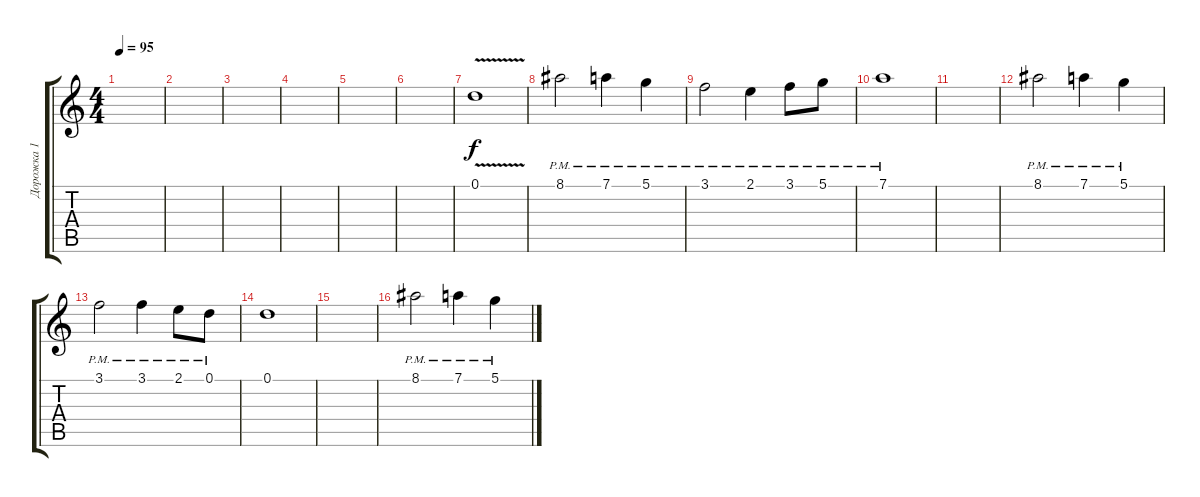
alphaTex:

\track ("Дорожка 1" "Дорожка 1") {instrument electricbasspick}
\staff {score tabs}
\tuning (D4 A3 F3 C3 G2 D2) {hide}
\ts (4 4)
\tempo 95
\clef g2
\ks c
|
|
|
|
|
|
0.1{v}.1 |
8.1{pm}.2 7.1{pm}.4 5.1{pm}.4 |
3.1{pm}.2 2.1{pm}.4 3.1{pm}.8 5.1{pm}.8 |
7.1{pm}.1 |
|
8.1{pm}.2 7.1{pm}.4 5.1{pm}.4 |
3.1{pm}.2 3.1{pm}.4 2.1{pm}.8 0.1{pm}.8 |
0.1.1 |
|
8.1{pm}.2 7.1{pm}.4 5.1{pm}.4
